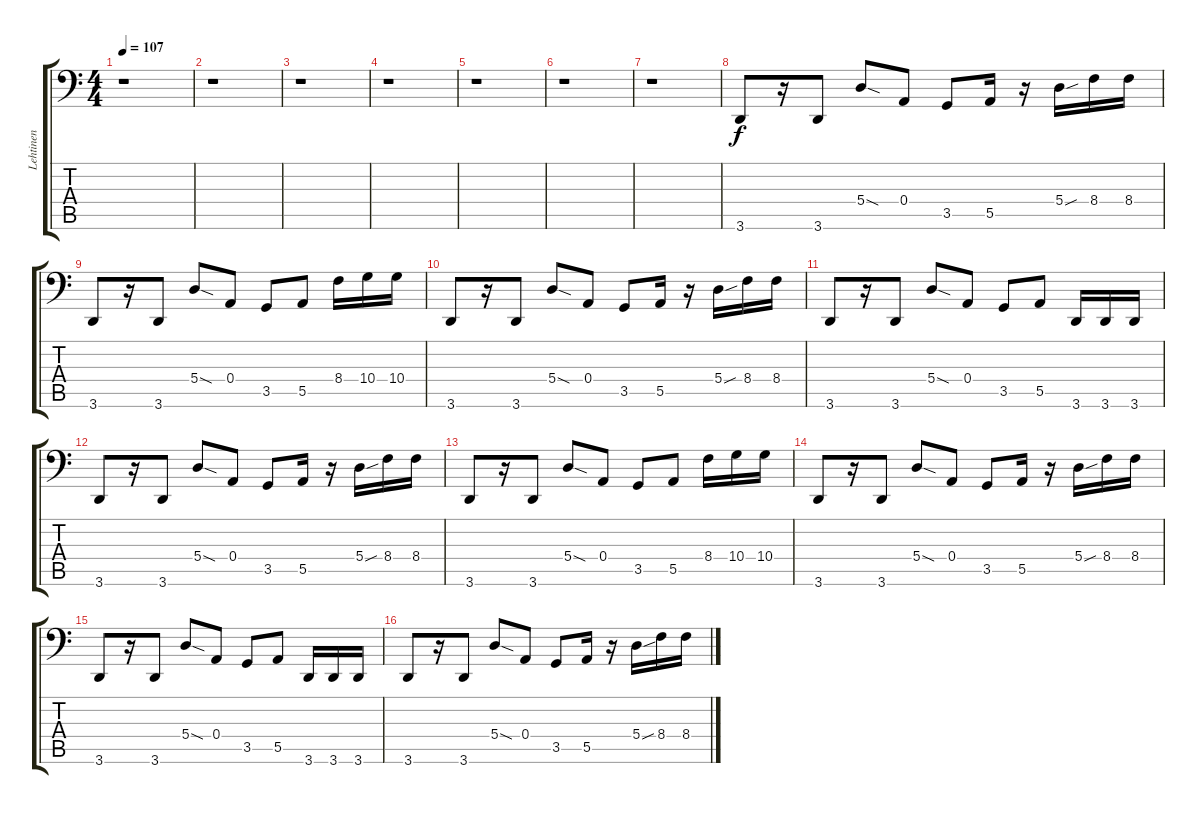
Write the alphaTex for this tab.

\track ("Lehtinen" "Lehtinen") {instrument electricbasspick}
\staff {score tabs}
\tuning (C3 G2 D2 A1 E1 B0) {hide}
\ts (4 4)
\tempo 107
\clef f4
\ks c
r.1{dy f} |
r.1 |
r.1 |
r.1 |
r.1 |
r.1 |
r.1 |
3.6.8 r.16 3.6.8 5.4{sod}.8 0.4.8 3.5.8 5.5.16 r.16 5.4{sou}.16 8.4.16 8.4.16 |
3.6.8 r.16 3.6.8 5.4{sod}.8 0.4.8 3.5.8 5.5.8 8.4.16 10.4.16 10.4.16 |
3.6.8 r.16 3.6.8 5.4{sod}.8 0.4.8 3.5.8 5.5.16 r.16 5.4{sou}.16 8.4.16 8.4.16 |
3.6.8 r.16 3.6.8 5.4{sod}.8 0.4.8 3.5.8 5.5.8 3.6.16 3.6.16 3.6.16 |
3.6.8 r.16 3.6.8 5.4{sod}.8 0.4.8 3.5.8 5.5.16 r.16 5.4{sou}.16 8.4.16 8.4.16 |
3.6.8 r.16 3.6.8 5.4{sod}.8 0.4.8 3.5.8 5.5.8 8.4.16 10.4.16 10.4.16 |
3.6.8 r.16 3.6.8 5.4{sod}.8 0.4.8 3.5.8 5.5.16 r.16 5.4{sou}.16 8.4.16 8.4.16 |
3.6.8 r.16 3.6.8 5.4{sod}.8 0.4.8 3.5.8 5.5.8 3.6.16 3.6.16 3.6.16 |
3.6.8 r.16 3.6.8 5.4{sod}.8 0.4.8 3.5.8 5.5.16 r.16 5.4{sou}.16 8.4.16 8.4.16
